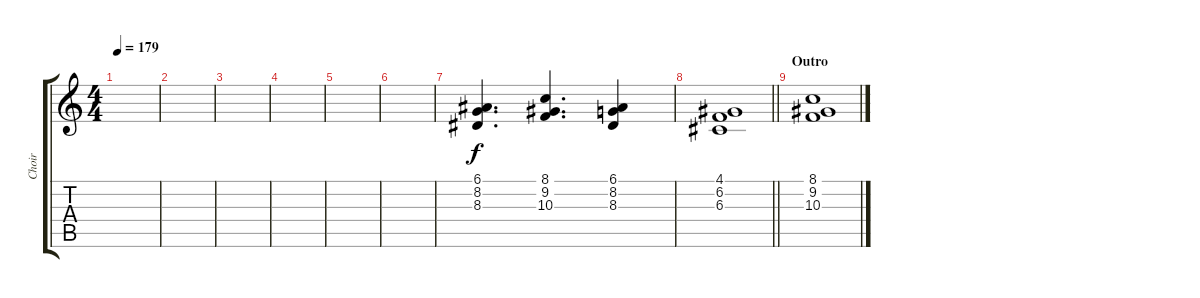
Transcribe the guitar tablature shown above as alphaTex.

\track ("Choir" "Choir") {instrument pad2warm}
\staff {score tabs}
\tuning (E4 B3 G3 D3 A2 E2) {hide}
\ts (4 4)
\tempo 179
\clef g2
\ks c
|
|
|
|
|
|
(6.1 8.2 8.3).4{d} (8.1 9.2 10.3).4{d} (6.1 8.2 8.3).4 |
\barLineRight lightlight
(4.1 6.2 6.3).1 |
\section ("" "Outro")
(8.1 9.2 10.3).1
